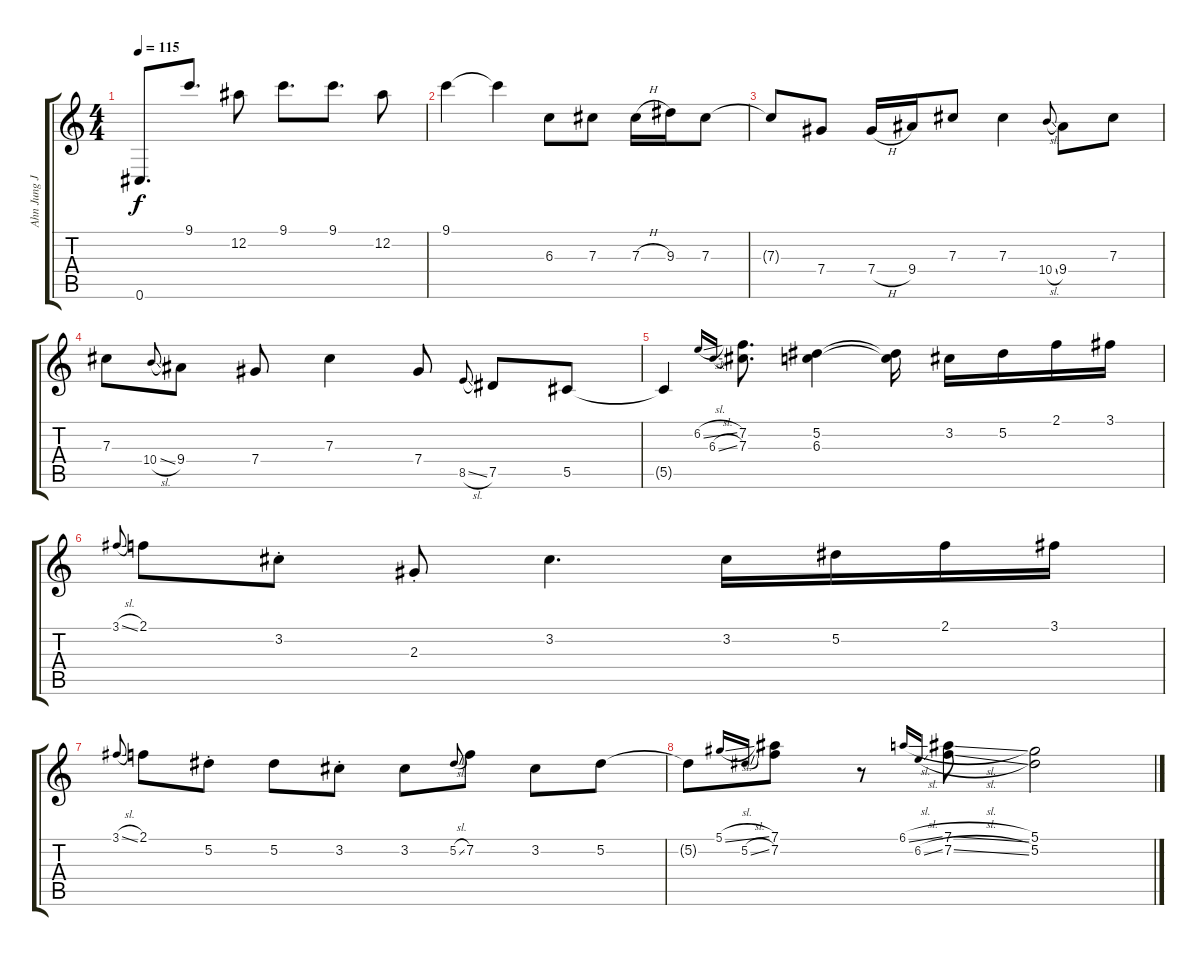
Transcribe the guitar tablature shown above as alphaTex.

\track ("Ahn Jung Jae" "Ahn Jung J") {instrument acousticguitarsteel}
\staff {score tabs}
\tuning (Eb4 Bb3 Gb3 Db3 Ab2 Db2) {hide}
\ts (4 4)
\tempo 115
\clef g2
\ks c
0.6.8{d dy f} 9.1.8{d} 12.2.8 9.1.8{d} 9.1.8{d} 12.2.8 |
9.1.4 9.1{t}.4 6.3.8 7.3.8 7.3{h}.16 9.3.16 7.3.8 |
7.3{t}.8 7.4.8 7.4{h}.16 9.4.16 7.3.8 7.3.4 10.4{sl}.8{gr onbeat} 9.4.8 7.3.8 |
7.3.8 10.4{sl}.8{gr onbeat} 9.4.8 7.4.8 7.3.4 7.4.8 8.5{sl}.8{gr onbeat} 7.5.8 5.5.8 |
5.5{t}.4 6.2{sl}.16{gr onbeat} 6.3{sl}.16{gr onbeat} (7.2 7.3).8{d} (5.2 6.3).4 (5.2{t} 6.3{t}).16 3.2.16 5.2.16 2.1.16 3.1.16 |
3.1{sl}.8{gr onbeat} 2.1.8 3.2{st}.8 2.3{st}.8 3.2.4{d} 3.2.16 5.2.16 2.1.16 3.1.16 |
3.1{sl}.8{gr onbeat} 2.1.8 5.2{st}.8 5.2.8 3.2{st}.8 3.2.8 5.2{sl}.8{gr onbeat} 7.2.8 3.2.8 5.2.8 |
5.2{t}.8 5.1{sl}.16{gr onbeat} 5.2{sl}.16{gr onbeat} (7.1 7.2).8 r.8 6.1{sl}.16{gr onbeat} 6.2{sl}.16{gr onbeat} (7.1{sl} 7.2{sl}).8 (5.1 5.2).2
